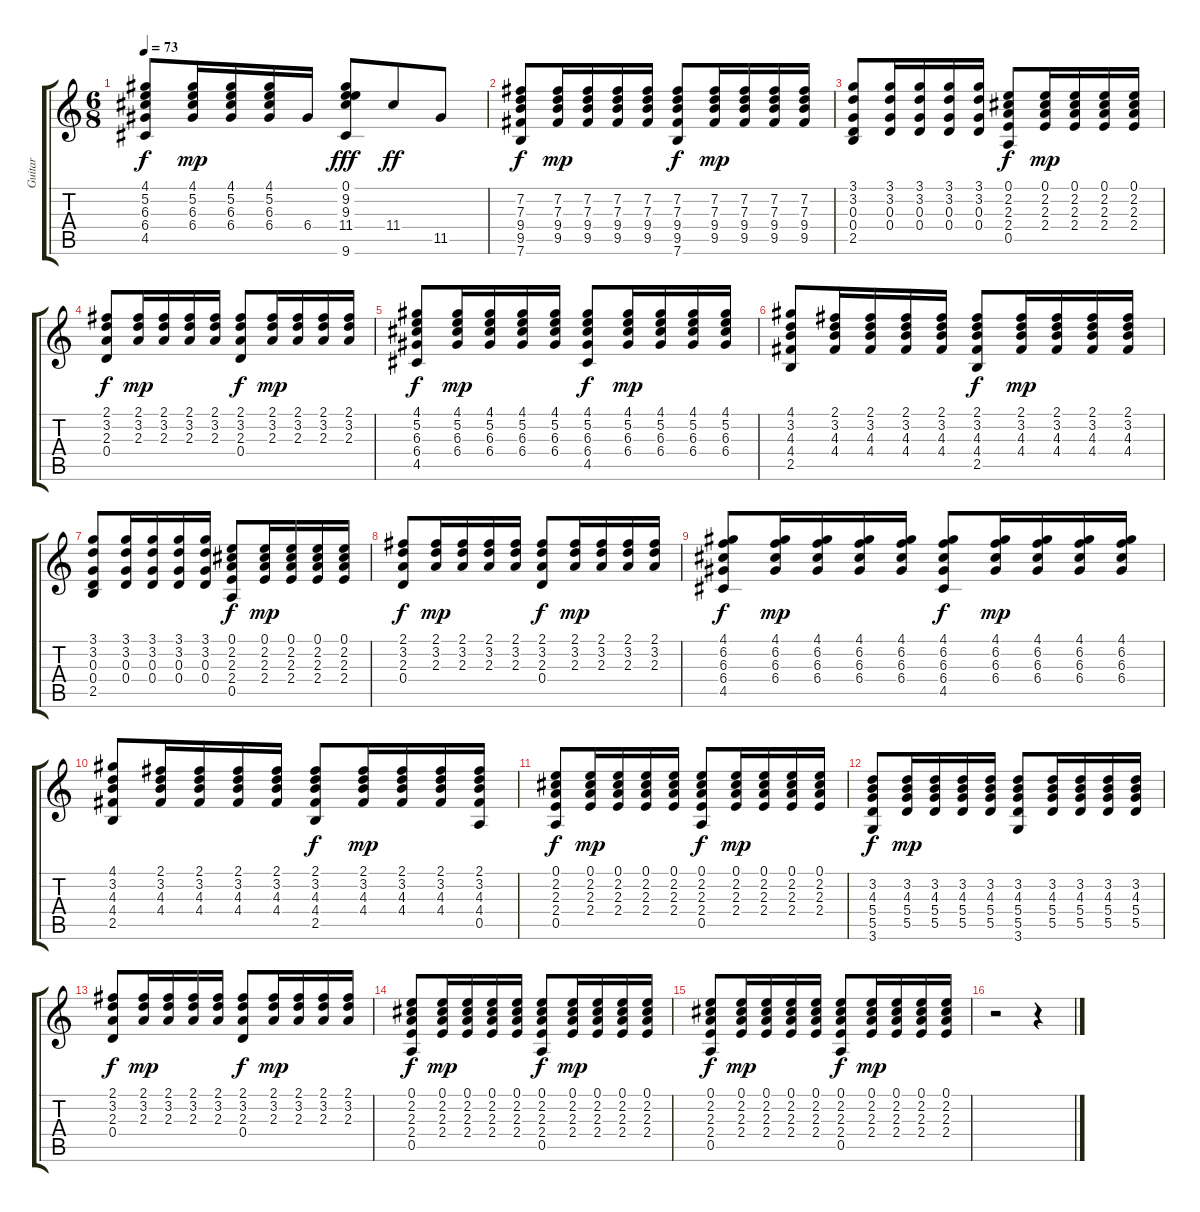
\track ("Guitar" "Guitar") {instrument distortionguitar}
\staff {score tabs}
\tuning (E4 B3 G3 D3 A2 E2) {hide}
\ts (6 8)
\tempo 73
\clef g2
\ks c
(4.1 5.2 6.3 6.4 4.5).8{dy f} (4.1 5.2 6.3 6.4).16{dy mp} (4.1 5.2 6.3 6.4).16 (4.1 5.2 6.3 6.4).16 6.4.16 (0.1 9.2 9.3 11.4 9.6).8{dy fff} 11.4.8{dy ff} 11.5.8 |
(7.2 7.3 9.4 9.5 7.6).8{dy f} (7.2 7.3 9.4 9.5).16{dy mp} (7.2 7.3 9.4 9.5).16 (7.2 7.3 9.4 9.5).16 (7.2 7.3 9.4 9.5).16 (7.2 7.3 9.4 9.5 7.6).8{dy f} (7.2 7.3 9.4 9.5).16{dy mp} (7.2 7.3 9.4 9.5).16 (7.2 7.3 9.4 9.5).16 (7.2 7.3 9.4 9.5).16 |
(3.1 3.2 0.3 0.4 2.5).8 (3.1 3.2 0.3 0.4).16 (3.1 3.2 0.3 0.4).16 (3.1 3.2 0.3 0.4).16 (3.1 3.2 0.3 0.4).16 (0.1 2.2 2.3 2.4 0.5).8{dy f} (0.1 2.2 2.3 2.4).16{dy mp} (0.1 2.2 2.3 2.4).16 (0.1 2.2 2.3 2.4).16 (0.1 2.2 2.3 2.4).16 |
(2.1 3.2 2.3 0.4).8{dy f} (2.1 3.2 2.3).16{dy mp} (2.1 3.2 2.3).16 (2.1 3.2 2.3).16 (2.1 3.2 2.3).16 (2.1 3.2 2.3 0.4).8{dy f} (2.1 3.2 2.3).16{dy mp} (2.1 3.2 2.3).16 (2.1 3.2 2.3).16 (2.1 3.2 2.3).16 |
(4.1 5.2 6.3 6.4 4.5).8{dy f} (4.1 5.2 6.3 6.4).16{dy mp} (4.1 5.2 6.3 6.4).16 (4.1 5.2 6.3 6.4).16 (4.1 5.2 6.3 6.4).16 (4.1 5.2 6.3 6.4 4.5).8{dy f} (4.1 5.2 6.3 6.4).16{dy mp} (4.1 5.2 6.3 6.4).16 (4.1 5.2 6.3 6.4).16 (4.1 5.2 6.3 6.4).16 |
(4.1 3.2 4.3 4.4 2.5).8 (2.1 3.2 4.3 4.4).16 (2.1 3.2 4.3 4.4).16 (2.1 3.2 4.3 4.4).16 (2.1 3.2 4.3 4.4).16 (2.1 3.2 4.3 4.4 2.5).8{dy f} (2.1 3.2 4.3 4.4).16{dy mp} (2.1 3.2 4.3 4.4).16 (2.1 3.2 4.3 4.4).16 (2.1 3.2 4.3 4.4).16 |
(3.1 3.2 0.3 0.4 2.5).8 (3.1 3.2 0.3 0.4).16 (3.1 3.2 0.3 0.4).16 (3.1 3.2 0.3 0.4).16 (3.1 3.2 0.3 0.4).16 (0.1 2.2 2.3 2.4 0.5).8{dy f} (0.1 2.2 2.3 2.4).16{dy mp} (0.1 2.2 2.3 2.4).16 (0.1 2.2 2.3 2.4).16 (0.1 2.2 2.3 2.4).16 |
(2.1 3.2 2.3 0.4).8{dy f} (2.1 3.2 2.3).16{dy mp} (2.1 3.2 2.3).16 (2.1 3.2 2.3).16 (2.1 3.2 2.3).16 (2.1 3.2 2.3 0.4).8{dy f} (2.1 3.2 2.3).16{dy mp} (2.1 3.2 2.3).16 (2.1 3.2 2.3).16 (2.1 3.2 2.3).16 |
(4.1 6.2 6.3 6.4 4.5).8{dy f} (4.1 6.2 6.3 6.4).16{dy mp} (4.1 6.2 6.3 6.4).16 (4.1 6.2 6.3 6.4).16 (4.1 6.2 6.3 6.4).16 (4.1 6.2 6.3 6.4 4.5).8{dy f} (4.1 6.2 6.3 6.4).16{dy mp} (4.1 6.2 6.3 6.4).16 (4.1 6.2 6.3 6.4).16 (4.1 6.2 6.3 6.4).16 |
(4.1 3.2 4.3 4.4 2.5).8 (2.1 3.2 4.3 4.4).16 (2.1 3.2 4.3 4.4).16 (2.1 3.2 4.3 4.4).16 (2.1 3.2 4.3 4.4).16 (2.1 3.2 4.3 4.4 2.5).8{dy f} (2.1 3.2 4.3 4.4).16{dy mp} (2.1 3.2 4.3 4.4).16 (2.1 3.2 4.3 4.4).16 (2.1 3.2 4.3 4.4 0.5).16 |
(0.1 2.2 2.3 2.4 0.5).8{dy f} (0.1 2.2 2.3 2.4).16{dy mp} (0.1 2.2 2.3 2.4).16 (0.1 2.2 2.3 2.4).16 (0.1 2.2 2.3 2.4).16 (0.1 2.2 2.3 2.4 0.5).8{dy f} (0.1 2.2 2.3 2.4).16{dy mp} (0.1 2.2 2.3 2.4).16 (0.1 2.2 2.3 2.4).16 (0.1 2.2 2.3 2.4).16 |
(3.2 4.3 5.4 5.5 3.6).8{dy f} (3.2 4.3 5.4 5.5).16{dy mp} (3.2 4.3 5.4 5.5).16 (3.2 4.3 5.4 5.5).16 (3.2 4.3 5.4 5.5).16 (3.2 4.3 5.4 5.5 3.6).8 (3.2 4.3 5.4 5.5).16 (3.2 4.3 5.4 5.5).16 (3.2 4.3 5.4 5.5).16 (3.2 4.3 5.4 5.5).16 |
(2.1 3.2 2.3 0.4).8{dy f} (2.1 3.2 2.3).16{dy mp} (2.1 3.2 2.3).16 (2.1 3.2 2.3).16 (2.1 3.2 2.3).16 (2.1 3.2 2.3 0.4).8{dy f} (2.1 3.2 2.3).16{dy mp} (2.1 3.2 2.3).16 (2.1 3.2 2.3).16 (2.1 3.2 2.3).16 |
(0.1 2.2 2.3 2.4 0.5).8{dy f} (0.1 2.2 2.3 2.4).16{dy mp} (0.1 2.2 2.3 2.4).16 (0.1 2.2 2.3 2.4).16 (0.1 2.2 2.3 2.4).16 (0.1 2.2 2.3 2.4 0.5).8{dy f} (0.1 2.2 2.3 2.4).16{dy mp} (0.1 2.2 2.3 2.4).16 (0.1 2.2 2.3 2.4).16 (0.1 2.2 2.3 2.4).16 |
(0.1 2.2 2.3 2.4 0.5).8{dy f} (0.1 2.2 2.3 2.4).16{dy mp} (0.1 2.2 2.3 2.4).16 (0.1 2.2 2.3 2.4).16 (0.1 2.2 2.3 2.4).16 (0.1 2.2 2.3 2.4 0.5).8{dy f} (0.1 2.2 2.3 2.4).16{dy mp} (0.1 2.2 2.3 2.4).16 (0.1 2.2 2.3 2.4).16 (0.1 2.2 2.3 2.4).16 |
r.2 r.4
